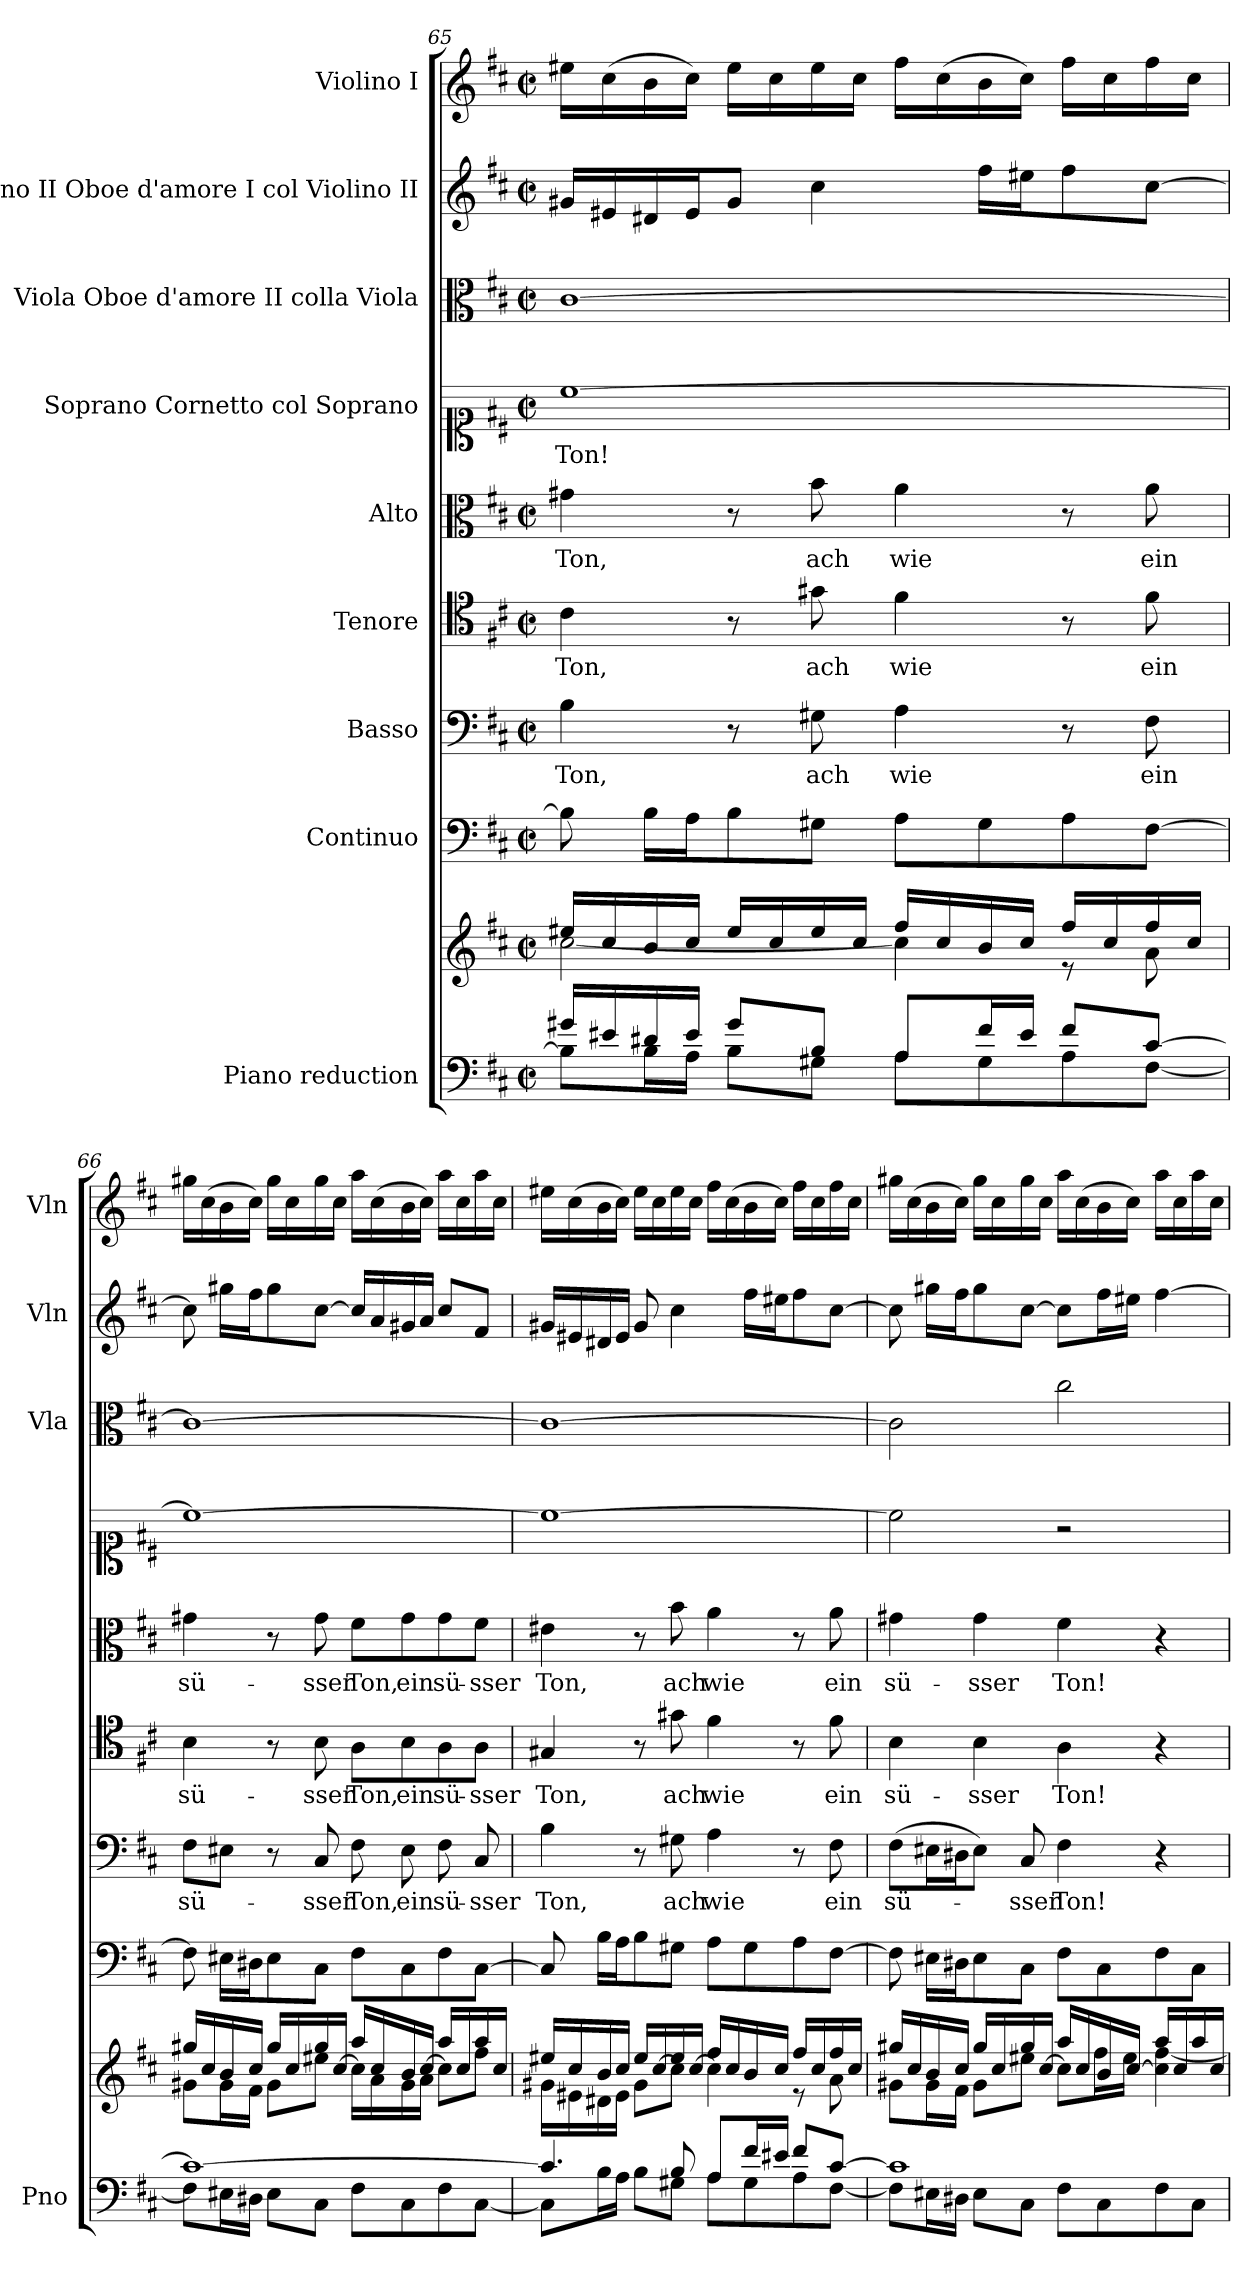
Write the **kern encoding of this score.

**kern	**kern	**kern	**kern	**text	**kern	**text	**kern	**text	**kern	**text	**kern	**kern	**dynam	**kern	**dynam
*part9	*part9	*part8	*part7	*part7	*part6	*part6	*part5	*part5	*part4	*part4	*part3	*part2	*part2	*part1	*part1
*staff10	*staff9	*staff8	*staff7	*staff7	*staff6	*staff6	*staff5	*staff5	*staff4	*staff4	*staff3	*staff2	*staff2	*staff1	*staff1
*I"Piano reduction	*	*I"Continuo	*I"Basso	*	*I"Tenore	*	*I"Alto	*	*I"Soprano Cornetto col Soprano	*	*I"Viola Oboe d'amore II colla Viola	*I"Violino II Oboe d'amore I col Violino II	*	*I"Violino I	*
*I'Pno	*	*	*	*	*	*	*	*	*	*	*I'Vla	*I'Vln	*	*I'Vln	*
*clefF4	*clefG2	*clefF4	*clefF4	*	*clefC4	*	*clefC3	*	*clefC1	*	*clefC3	*clefG2	*	*clefG2	*
*k[f#c#]	*k[f#c#]	*k[f#c#]	*k[f#c#]	*	*k[f#c#]	*	*k[f#c#]	*	*k[f#c#]	*	*k[f#c#]	*k[f#c#]	*	*k[f#c#]	*
*M2/2	*M2/2	*M2/2	*M2/2	*	*M2/2	*	*M2/2	*	*M2/2	*	*M2/2	*M2/2	*	*M2/2	*
*met(c|)	*met(c|)	*met(c|)	*met(c|)	*	*met(c|)	*	*met(c|)	*	*met(c|)	*	*met(c|)	*met(c|)	*	*met(c|)	*
=65	=65	=65	=65	=65	=65	=65	=65	=65	=65	=65	=65	=65	=65	=65	=65
*^	*^	*	*	*	*	*	*	*	*	*	*	*	*	*	*
!	!	!	!	!	!	!LO:LY:b	!	!LO:LY:b	!	!LO:LY:b	!	!LO:LY:b	!	!	!	!	!
16g#X/LL	8B\L]	16ee#X/LL	[2cc#\	8B\]	4B\	Ton,	4c#\	Ton,	4g#X\	Ton,	[1cc#	Ton!	[1c#	16g#X/LL	.	16ee#X\LL	.
16e#X/	.	16cc#/	.	.	.	.	.	.	.	.	.	.	.	16e#X/	.	(16cc#\	.
16d#X/	16B\L	16b/	.	16B\LL	.	.	.	.	.	.	.	.	.	16d#X/	.	16b\	.
16e#/JJ	16A\JJ	16cc#/JJ	.	16A\J	.	.	.	.	.	.	.	.	.	16e#/J	.	16cc#\JJ)	.
8g#/L	8B\L	16ee#/LL	.	8B\	8r	.	8r	.	8r	.	.	.	.	8g#/J	.	16ee#\LL	.
.	.	16cc#/	.	.	.	.	.	.	.	.	.	.	.	.	.	16cc#\	.
!	!	!	!	!	!	!LO:LY:b	!	!LO:LY:b	!	!LO:LY:b	!	!	!	!	!	!	!
8B/J	8G#X\J	16ee#/	.	8G#X\J	8G#X\	ach	8g#X\	ach	8b\	ach	.	.	.	4cc#\	.	16ee#\	.
.	.	16cc#/JJ	.	.	.	.	.	.	.	.	.	.	.	.	.	16cc#\JJ	.
!	!	!	!	!	!	!LO:LY:b	!	!LO:LY:b	!	!LO:LY:b	!	!	!	!	!	!	!
8A/L	8A\L	16ff#/LL	4cc#\]	8A\L	4A\	wie	4f#\	wie	4a\	wie	.	.	.	.	.	16ff#\LL	.
.	.	16cc#/	.	.	.	.	.	.	.	.	.	.	.	.	.	(16cc#\	.
16f#/L	8G#\	16b/	.	8G#\	.	.	.	.	.	.	.	.	.	16ff#\LL	.	16b\	.
16e#/JJ	.	16cc#/JJ	.	.	.	.	.	.	.	.	.	.	.	16ee#X\J	.	16cc#\JJ)	.
8f#/L	8A\	16ff#/LL	8r	8A\	8r	.	8r	.	8r	.	.	.	.	8ff#\	.	16ff#\LL	.
.	.	16cc#/	.	.	.	.	.	.	.	.	.	.	.	.	.	16cc#\	.
!	!	!	!	!	!	!LO:LY:b	!	!LO:LY:b	!	!LO:LY:b	!	!	!	!	!	!	!
[8c#/J	[8F#\J	16ff#/	8a\	[8F#\J	8F#\	ein	8f#\	ein	8a\	ein	.	.	.	[8cc#\J	.	16ff#\	.
.	.	16cc#/JJ	.	.	.	.	.	.	.	.	.	.	.	.	.	16cc#\JJ	.
!!LO:PB:g=z
=66	=66	=66	=66	=66	=66	=66	=66	=66	=66	=66	=66	=66	=66	=66	=66	=66	=66
!	!	!	!	!	!	!LO:LY:b	!	!LO:LY:b	!	!LO:LY:b	!	!	!	!	!	!	!
1c#_	8F#\L]	16gg#X/LL	8g#X\L	8F#\]	8F#\L	sü-	4B\	sü-	4g#X\	sü-	1cc#_	.	1c#_	8cc#\]	.	16gg#X\LL	.
.	.	16cc#/	.	.	.	.	.	.	.	.	.	.	.	.	.	(16cc#\	.
.	16E#X\L	16b/	16g#\L	16E#X\LL	8E#X\J	.	.	.	.	.	.	.	.	16gg#X\LL	.	16b\	.
.	16D#X\JJ	16cc#/JJ	16f#\JJ	16D#X\J	.	.	.	.	.	.	.	.	.	16ff#\J	.	16cc#\JJ)	.
.	8E#\L	16gg#/LL	8g#\L	8E#\	8r	.	8r	.	8r	.	.	.	.	8gg#\	.	16gg#\LL	.
.	.	16cc#/	.	.	.	.	.	.	.	.	.	.	.	.	.	16cc#\	.
!	!	!	!	!	!	!LO:LY:b	!	!LO:LY:b	!	!LO:LY:b	!	!	!	!	!	!	!
.	8C#\J	16gg#/	8ee#X\J	8C#\J	8C#/	-sser	8B\	-sser	8g#\	-sser	.	.	.	[8cc#\J	.	16gg#\	.
.	.	[<16cc#/JJ	.	.	.	.	.	.	.	.	.	.	.	.	.	16cc#\JJ	.
!	!	!	!	!	!	!LO:LY:b	!	!LO:LY:b	!	!LO:LY:b	!	!	!	!	!	!	!
.	8F#\L	16aa/LL	16cc#\LL]	8F#\L	8F#\	Ton,	8A\L	Ton,	8f#\L	Ton,	.	.	.	16cc#/LL]	.	16aa\LL	.
.	.	16cc#/	16a\	.	.	.	.	.	.	.	.	.	.	16a/	.	(16cc#\	.
!	!	!	!	!	!	!LO:LY:b	!	!LO:LY:b	!	!LO:LY:b	!	!	!	!	!	!	!
.	8C#\	16b/	16g#\	8C#\	8E#\	ein	8B\	ein	8g#\	ein	.	.	.	16g#X/	.	16b\	.
.	.	[16cc#/JJ	16a\JJ	.	.	.	.	.	.	.	.	.	.	16a/JJ	.	16cc#\JJ)	.
!	!	!	!	!	!	!LO:LY:b	!	!LO:LY:b	!	!LO:LY:b	!	!	!	!	!	!	!
.	8F#\	16aa/LL	8cc#\L]	8F#\	8F#\	sü-	8A\	sü-	8g#\	sü-	.	.	.	8cc#/L	.	16aa\LL	.
.	.	16cc#/	.	.	.	.	.	.	.	.	.	.	.	.	.	16cc#\	.
!	!	!	!	!	!	!LO:LY:b	!	!LO:LY:b	!	!LO:LY:b	!	!	!	!	!	!	!
.	[8C#\J	16aa/	8ff#\J	[8C#\J	8C#/	-sser	8A\J	-sser	8f#\J	-sser	.	.	.	8f#/J	.	16aa\	.
.	.	16cc#/JJ	.	.	.	.	.	.	.	.	.	.	.	.	.	16cc#\JJ	.
=67	=67	=67	=67	=67	=67	=67	=67	=67	=67	=67	=67	=67	=67	=67	=67	=67	=67
!	!	!	!	!	!	!LO:LY:b	!	!LO:LY:b	!	!LO:LY:b	!	!	!	!	!LO:DY:b	!	!LO:DY:b
4.c#/]	8C#\L]	16ee#X/LL	16g#X\LL	8C#/]	4B\	Ton,	4G#X/	Ton,	4e#X\	Ton,	1cc#_	.	1c#_	16g#X/LL	other-dynamics	16ee#X\LL	other-dynamics
.	.	16cc#/	16e#X\	.	.	.	.	.	.	.	.	.	.	16e#X/	.	(16cc#\	.
.	16B\L	16b/	16d#i\	16B\LL	.	.	.	.	.	.	.	.	.	16d#X/	.	16b\	.
.	16A\JJ	16cc#/JJ	16e#\JJ	16A\J	.	.	.	.	.	.	.	.	.	16e#/JJ	.	16cc#\JJ)	.
.	8B\L	16ee#/LL	8g#\L	8B\	8r	.	8r	.	8r	.	.	.	.	8g#/	.	16ee#\LL	.
.	.	[<16cc#/	.	.	.	.	.	.	.	.	.	.	.	.	.	16cc#\	.
!	!	!	!	!	!	!LO:LY:b	!	!LO:LY:b	!	!LO:LY:b	!	!	!	!	!	!	!
8B/	8G#X\J	16ee#/	8cc#\J]	8G#X\J	8G#X\	ach	8g#X\	ach	8b\	ach	.	.	.	4cc#\	.	16ee#\	.
.	.	[<16cc#/JJ	.	.	.	.	.	.	.	.	.	.	.	.	.	16cc#\JJ	.
!	!	!	!	!	!	!LO:LY:b	!	!LO:LY:b	!	!LO:LY:b	!	!	!	!	!	!	!
8A/L	8A\L	16ff#/LL	4cc#\]	8A\L	4A\	wie	4f#\	wie	4a\	wie	.	.	.	.	.	16ff#\LL	.
.	.	16cc#/	.	.	.	.	.	.	.	.	.	.	.	.	.	(16cc#\	.
16f#/L	8G#\	16b/	.	8G#\	.	.	.	.	.	.	.	.	.	16ff#\LL	.	16b\	.
16e#X/JJ	.	16cc#/JJ	.	.	.	.	.	.	.	.	.	.	.	16ee#X\J	.	16cc#\JJ)	.
8f#/L	8A\	16ff#/LL	8r	8A\	8r	.	8r	.	8r	.	.	.	.	8ff#\	.	16ff#\LL	.
.	.	16cc#/	.	.	.	.	.	.	.	.	.	.	.	.	.	16cc#\	.
!	!	!	!	!	!	!LO:LY:b	!	!LO:LY:b	!	!LO:LY:b	!	!	!	!	!	!	!
[8c#/J	[8F#\J	16ff#/	8a\	[8F#\J	8F#\	ein	8f#\	ein	8a\	ein	.	.	.	[8cc#\J	.	16ff#\	.
.	.	16cc#/JJ	.	.	.	.	.	.	.	.	.	.	.	.	.	16cc#\JJ	.
=68	=68	=68	=68	=68	=68	=68	=68	=68	=68	=68	=68	=68	=68	=68	=68	=68	=68
!	!	!	!	!	!	!LO:LY:b	!	!LO:LY:b	!	!LO:LY:b	!	!	!	!	!	!	!
1c#]	8F#\L]	16gg#X/LL	8g#X\L	8F#\]	(8F#\L	sü-	4B\	sü-	4g#X\	sü-	2cc#\]	.	2c#\]	8cc#\]	.	16gg#X\LL	.
.	.	16cc#/	.	.	.	.	.	.	.	.	.	.	.	.	.	(16cc#\	.
.	16E#X\L	16b/	16g#\L	16E#X\LL	16E#X\L	.	.	.	.	.	.	.	.	16gg#X\LL	.	16b\	.
.	16D#X\JJ	16cc#/JJ	16f#\JJ	16D#X\J	16D#X\J	.	.	.	.	.	.	.	.	16ff#\J	.	16cc#\JJ)	.
!	!	!	!	!	!	!	!	!LO:LY:b	!	!LO:LY:b	!	!	!	!	!	!	!
.	8E#\L	16gg#/LL	8g#\L	8E#\	8E#\J)	.	4B\	-sser	4g#\	-sser	.	.	.	8gg#\	.	16gg#\LL	.
.	.	16cc#/	.	.	.	.	.	.	.	.	.	.	.	.	.	16cc#\	.
!	!	!	!	!	!	!LO:LY:b	!	!	!	!	!	!	!	!	!	!	!
.	8C#\J	16gg#/	8ee#X\J	8C#\J	8C#/	-sser	.	.	.	.	.	.	.	[8cc#\J	.	16gg#\	.
.	.	[<16cc#/JJ	.	.	.	.	.	.	.	.	.	.	.	.	.	16cc#\JJ	.
!	!	!	!	!	!	!LO:LY:b	!	!LO:LY:b	!	!LO:LY:b	!	!	!	!	!	!	!
.	8F#\L	16aa/LL	8cc#\L]	8F#\L	4F#\	Ton!	4A\	Ton!	4f#\	Ton!	2r	.	2cc#\	8cc#\L]	.	16aa\LL	.
.	.	16cc#/	.	.	.	.	.	.	.	.	.	.	.	.	.	(16cc#\	.
.	8C#\	16b/	16ff#\L	8C#\	.	.	.	.	.	.	.	.	.	16ff#\L	.	16b\	.
.	.	[<16cc#/JJ	16ee#\JJ	.	.	.	.	.	.	.	.	.	.	16ee#X\JJ	.	16cc#\JJ)	.
.	8F#\	16aa/LL	4cc#\] [4ff#\	8F#\	4r	.	4r	.	4r	.	.	.	.	[4ff#\	.	16aa\LL	.
.	.	16cc#/	.	.	.	.	.	.	.	.	.	.	.	.	.	16cc#\	.
.	8C#\J	16aa/	.	8C#\J	.	.	.	.	.	.	.	.	.	.	.	16aa\	.
.	.	16cc#/JJ	.	.	.	.	.	.	.	.	.	.	.	.	.	16cc#\JJ	.
*v	*v	*	*	*	*	*	*	*	*	*	*	*	*	*	*	*	*
*	*v	*v	*	*	*	*	*	*	*	*	*	*	*	*	*	*
=	=	=	=	=	=	=	=	=	=	=	=	=	=	=	=
*-	*-	*-	*-	*-	*-	*-	*-	*-	*-	*-	*-	*-	*-	*-	*-
